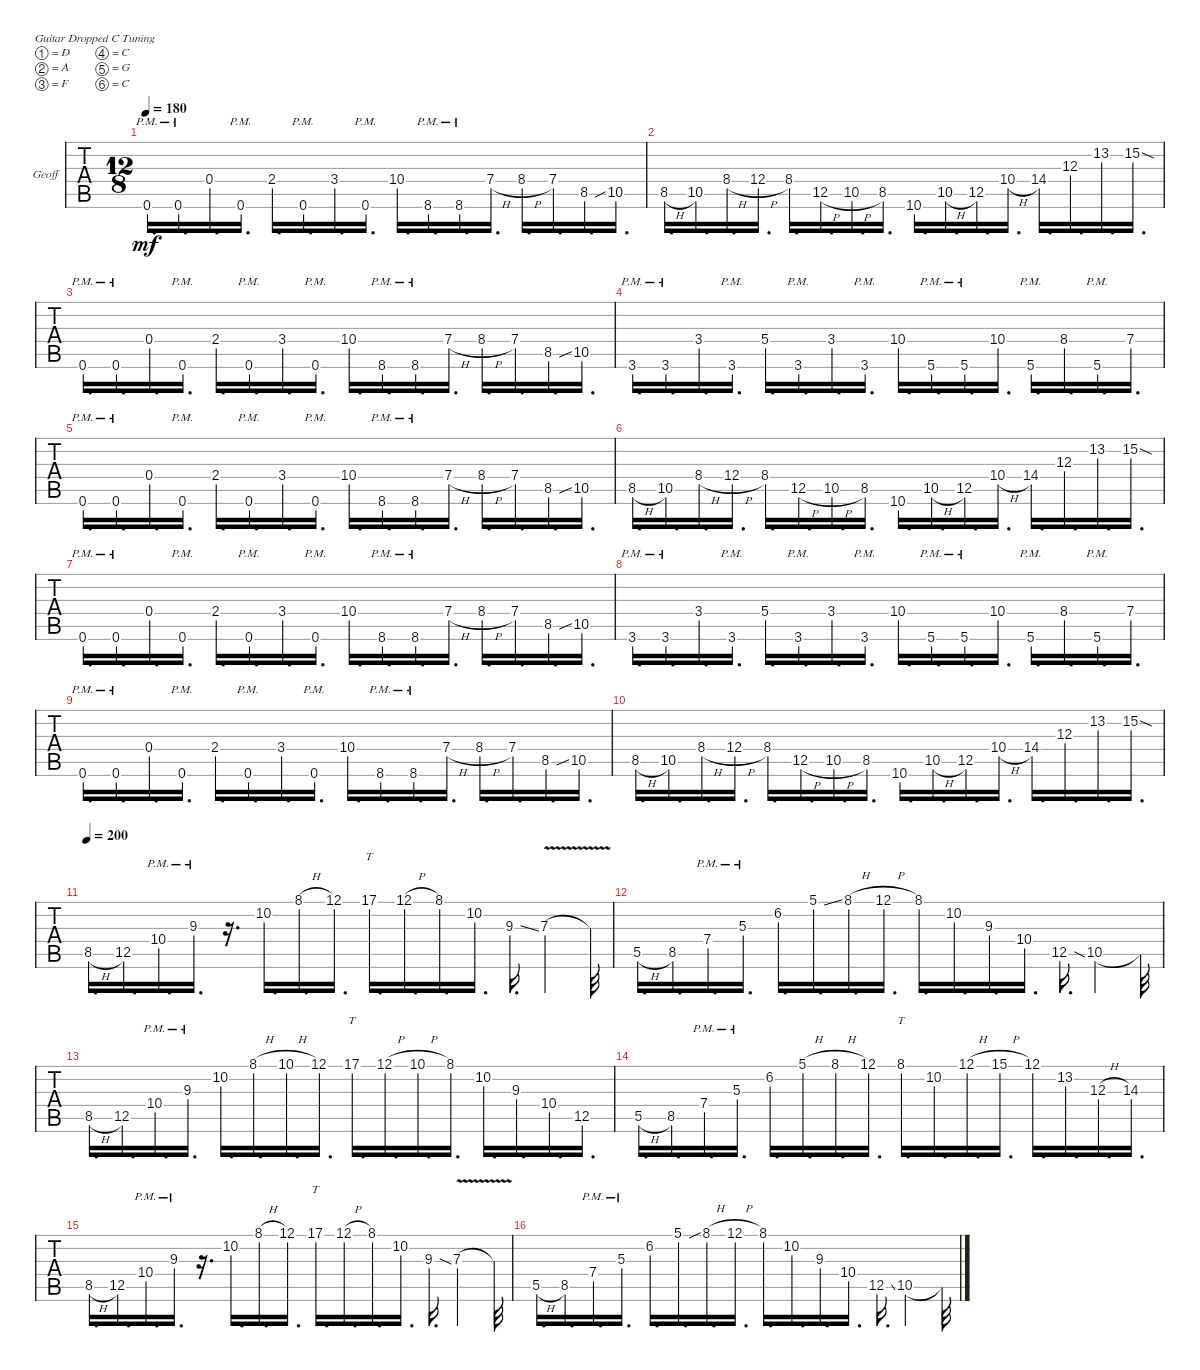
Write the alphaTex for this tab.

\bracketExtendMode groupsimilarinstruments
\firstSystemTrackNameOrientation horizontal
\otherSystemsTrackNameOrientation horizontal
\track ("GeoFuck" "Geoff") {instrument acousticgrandpiano}
\staff {tabs}
\tuning (D4 A3 F3 C3 G2 C2)
\displaytranspose 12
\ts (12 8)
\tempo 180
\clef g2
\ks c
0.6{pm}.16{d dy mf} 0.6{pm}.16{d} 0.4.16{d} 0.6{pm}.16{d} 2.4.16{d} 0.6{pm}.16{d} 3.4.16{d} 0.6{pm}.16{d} 10.4.16{d} 8.6{pm}.16{d} 8.6{pm}.16{d} 7.4{h}.16{d} 8.4{h}.16{d} 7.4.16{d} 8.5{ss}.16{d} 10.5.16{d} |
8.5{h}.16{d} 10.5.16{d} 8.4{h}.16{d} 12.4{h}.16{d} 8.4.16{d} 12.5{h}.16{d} 10.5{h}.16{d} 8.5.16{d} 10.6.16{d} 10.5{h}.16{d} 12.5.16{d} 10.4{h}.16{d} 14.4.16{d} 12.3.16{d} 13.2.16{d} 15.2{sod}.16{d} |
0.6{pm}.16{d} 0.6{pm}.16{d} 0.4.16{d} 0.6{pm}.16{d} 2.4.16{d} 0.6{pm}.16{d} 3.4.16{d} 0.6{pm}.16{d} 10.4.16{d} 8.6{pm}.16{d} 8.6{pm}.16{d} 7.4{h}.16{d} 8.4{h}.16{d} 7.4.16{d} 8.5{ss}.16{d} 10.5.16{d} |
3.6{pm}.16{d} 3.6{pm}.16{d} 3.4.16{d} 3.6{pm}.16{d} 5.4.16{d} 3.6{pm}.16{d} 3.4.16{d} 3.6{pm}.16{d} 10.4.16{d} 5.6{pm}.16{d} 5.6{pm}.16{d} 10.4.16{d} 5.6{pm}.16{d} 8.4.16{d} 5.6{pm}.16{d} 7.4.16{d} |
0.6{pm}.16{d} 0.6{pm}.16{d} 0.4.16{d} 0.6{pm}.16{d} 2.4.16{d} 0.6{pm}.16{d} 3.4.16{d} 0.6{pm}.16{d} 10.4.16{d} 8.6{pm}.16{d} 8.6{pm}.16{d} 7.4{h}.16{d} 8.4{h}.16{d} 7.4.16{d} 8.5{ss}.16{d} 10.5.16{d} |
8.5{h}.16{d} 10.5.16{d} 8.4{h}.16{d} 12.4{h}.16{d} 8.4.16{d} 12.5{h}.16{d} 10.5{h}.16{d} 8.5.16{d} 10.6.16{d} 10.5{h}.16{d} 12.5.16{d} 10.4{h}.16{d} 14.4.16{d} 12.3.16{d} 13.2.16{d} 15.2{sod}.16{d} |
0.6{pm}.16{d} 0.6{pm}.16{d} 0.4.16{d} 0.6{pm}.16{d} 2.4.16{d} 0.6{pm}.16{d} 3.4.16{d} 0.6{pm}.16{d} 10.4.16{d} 8.6{pm}.16{d} 8.6{pm}.16{d} 7.4{h}.16{d} 8.4{h}.16{d} 7.4.16{d} 8.5{ss}.16{d} 10.5.16{d} |
3.6{pm}.16{d} 3.6{pm}.16{d} 3.4.16{d} 3.6{pm}.16{d} 5.4.16{d} 3.6{pm}.16{d} 3.4.16{d} 3.6{pm}.16{d} 10.4.16{d} 5.6{pm}.16{d} 5.6{pm}.16{d} 10.4.16{d} 5.6{pm}.16{d} 8.4.16{d} 5.6{pm}.16{d} 7.4.16{d} |
0.6{pm}.16{d} 0.6{pm}.16{d} 0.4.16{d} 0.6{pm}.16{d} 2.4.16{d} 0.6{pm}.16{d} 3.4.16{d} 0.6{pm}.16{d} 10.4.16{d} 8.6{pm}.16{d} 8.6{pm}.16{d} 7.4{h}.16{d} 8.4{h}.16{d} 7.4.16{d} 8.5{ss}.16{d} 10.5.16{d} |
8.5{h}.16{d} 10.5.16{d} 8.4{h}.16{d} 12.4{h}.16{d} 8.4.16{d} 12.5{h}.16{d} 10.5{h}.16{d} 8.5.16{d} 10.6.16{d} 10.5{h}.16{d} 12.5.16{d} 10.4{h}.16{d} 14.4.16{d} 12.3.16{d} 13.2.16{d} 15.2{sod}.16{d} |
\tempo 200
8.5{h}.16{d} 12.5.16{d} 10.4{pm}.16{d} 9.3{pm}.16{d} r.16{d} 10.2.16{d} 8.1{h}.16{d} 12.1.16{d} 17.1.16{tt d} 12.1{h}.16{d} 8.1.16{d} 10.2.16{d} 9.3{ss}.16{d} 7.3{v}.4 7.3{t}.32 |
5.5{h}.16{d} 8.5.16{d} 7.4{pm}.16{d} 5.3{pm}.16{d} 6.2.16{d} 5.1{ss}.16{d} 8.1{h}.16{d} 12.1{h}.16{d} 8.1.16{d} 10.2.16{d} 9.3.16{d} 10.4.16{d} 12.5{ss}.16{d} 10.5.4 10.5{t}.32 |
8.5{h}.16{d} 12.5.16{d} 10.4{pm}.16{d} 9.3{pm}.16{d} 10.2.16{d} 8.1{h}.16{d} 10.1{h}.16{d} 12.1.16{d} 17.1.16{tt d} 12.1{h}.16{d} 10.1{h}.16{d} 8.1.16{d} 10.2.16{d} 9.3.16{d} 10.4.16{d} 12.5.16{d} |
5.5{h}.16{d} 8.5.16{d} 7.4{pm}.16{d} 5.3{pm}.16{d} 6.2.16{d} 5.1{h}.16{d} 8.1{h}.16{d} 12.1.16{d} 8.1.16{tt d} 10.2.16{d} 12.1{h}.16{d} 15.1{h}.16{d} 12.1.16{d} 13.2.16{d} 12.3{h}.16{d} 14.3.16{d} |
8.5{h}.16{d} 12.5.16{d} 10.4{pm}.16{d} 9.3{pm}.16{d} r.16{d} 10.2.16{d} 8.1{h}.16{d} 12.1.16{d} 17.1.16{tt d} 12.1{h}.16{d} 8.1.16{d} 10.2.16{d} 9.3{ss}.16{d} 7.3{v}.4 7.3{t}.32 |
5.5{h}.16{d} 8.5.16{d} 7.4{pm}.16{d} 5.3{pm}.16{d} 6.2.16{d} 5.1{ss}.16{d} 8.1{h}.16{d} 12.1{h}.16{d} 8.1.16{d} 10.2.16{d} 9.3.16{d} 10.4.16{d} 12.5{ss}.16{d} 10.5.4 10.5{t}.32
